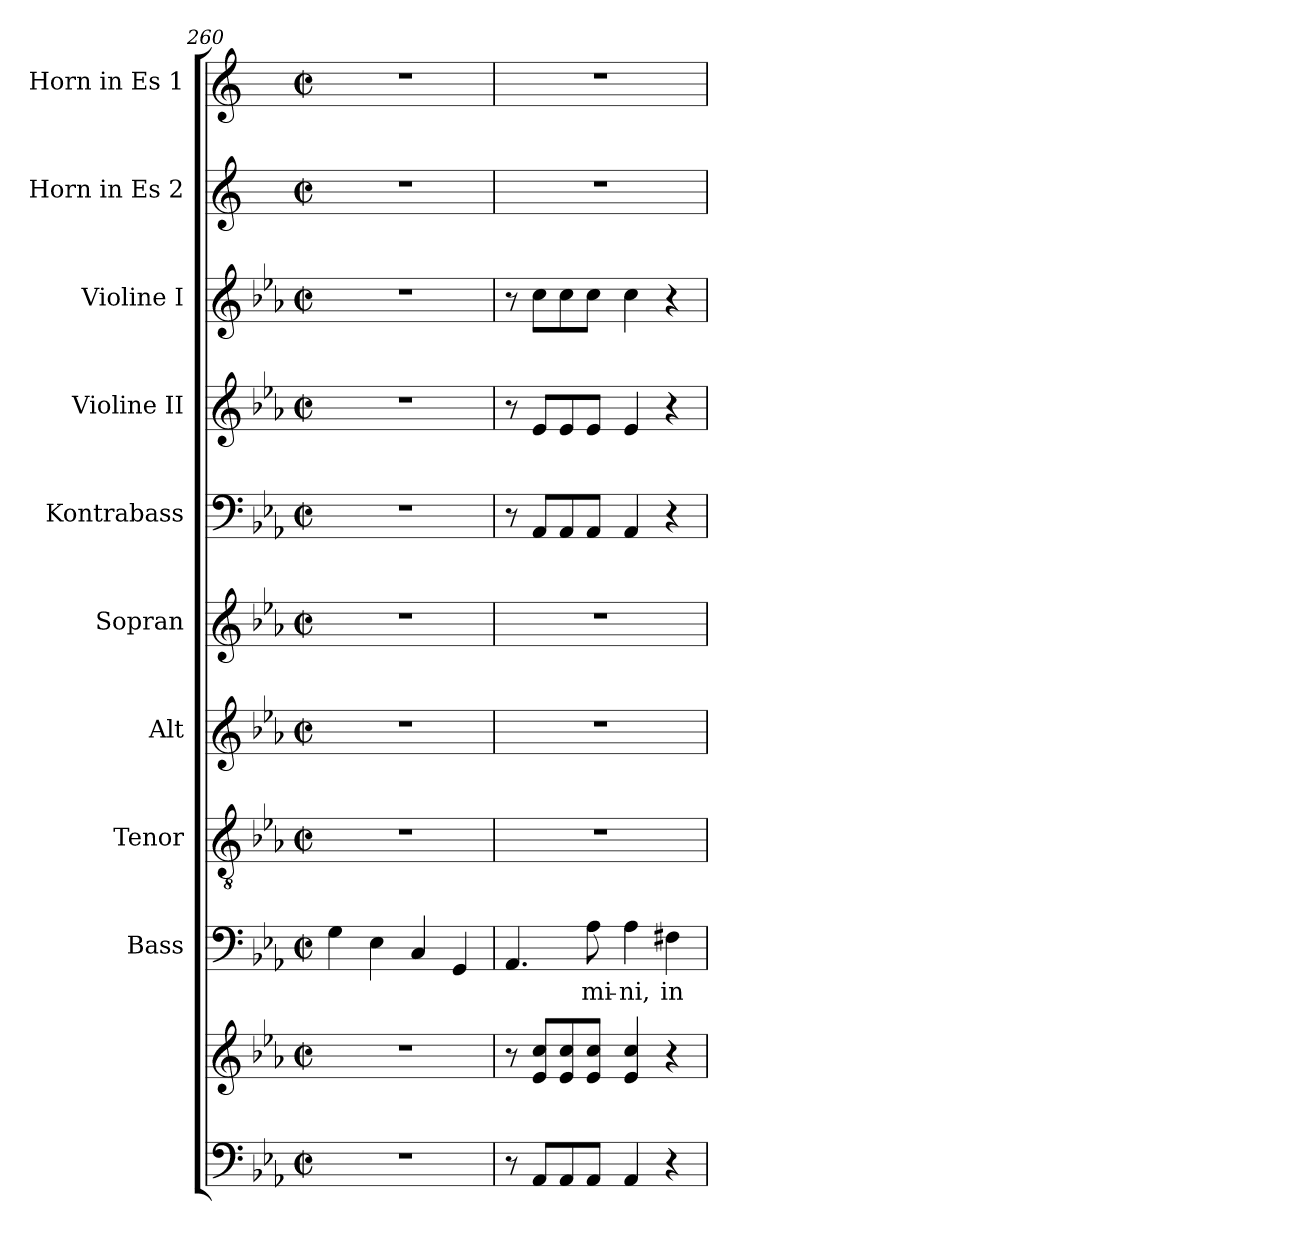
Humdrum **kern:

**kern	**kern	**kern	**text	**kern	**kern	**kern	**kern	**kern	**kern	**kern	**kern
*part10	*part10	*part9	*part9	*part8	*part7	*part6	*part5	*part4	*part3	*part2	*part1
*staff11	*staff10	*staff9	*staff9	*staff8	*staff7	*staff6	*staff5	*staff4	*staff3	*staff2	*staff1
*	*	*I"Bass	*	*I"Tenor	*I"Alt	*I"Sopran	*I"Kontrabass	*I"Violine II	*I"Violine I	*I"Horn in Es 2	*I"Horn in Es 1
*	*	*I'B.	*	*I'T.	*I'A.	*I'S.	*I'Kb.	*I'Vl. II	*I'Vl. I	*I'Hr. Es 2	*I'Hr. Es 1
*clefF4	*clefG2	*clefF4	*	*clefGv2	*clefG2	*clefG2	*clefF4	*clefG2	*clefG2	*clefG2	*clefG2
*	*	*	*	*	*	*	*ITrd7c12	*	*	*ITrd5c9	*ITrd5c9
*k[b-e-a-]	*k[b-e-a-]	*k[b-e-a-]	*	*k[b-e-a-]	*k[b-e-a-]	*k[b-e-a-]	*k[b-e-a-]	*k[b-e-a-]	*k[b-e-a-]	*k[b-e-a-]	*k[b-e-a-]
*E-:	*E-:	*E-:	*	*E-:	*E-:	*E-:	*E-:	*E-:	*E-:	*E-:	*E-:
*M2/2	*M2/2	*M2/2	*	*M2/2	*M2/2	*M2/2	*M2/2	*M2/2	*M2/2	*M2/2	*M2/2
*met(c|)	*met(c|)	*met(c|)	*	*met(c|)	*met(c|)	*met(c|)	*met(c|)	*met(c|)	*met(c|)	*met(c|)	*met(c|)
=260	=260	=260	=260	=260	=260	=260	=260	=260	=260	=260	=260
1r	1r	4G\	.	1r	1r	1r	1r	1r	1r	1r	1r
.	.	4E-\	.	.	.	.	.	.	.	.	.
.	.	4C/	.	.	.	.	.	.	.	.	.
.	.	4GG/	.	.	.	.	.	.	.	.	.
=261	=261	=261	=261	=261	=261	=261	=261	=261	=261	=261	=261
8r	8r	4.AA-/	.	1r	1r	1r	8r	8r	8r	1r	1r
8AA-/L	8e-/ 8cc/L	.	.	.	.	.	8AAA-/L	8e-/L	8cc\L	.	.
8AA-/	8e-/ 8cc/	.	.	.	.	.	8AAA-/	8e-/	8cc\	.	.
!	!	!	!LO:LY:b	!	!	!	!	!	!	!	!
8AA-/J	8e-/ 8cc/J	8A-\	-mi-	.	.	.	8AAA-/J	8e-/J	8cc\J	.	.
!	!	!	!LO:LY:b	!	!	!	!	!	!	!	!
4AA-/	4e-/ 4cc/	4A-\	-ni,	.	.	.	4AAA-/	4e-/	4cc\	.	.
!	!	!	!LO:LY:b	!	!	!	!	!	!	!	!
4r	4r	4F#X\	in	.	.	.	4r	4r	4r	.	.
=	=	=	=	=	=	=	=	=	=	=	=
*-	*-	*-	*-	*-	*-	*-	*-	*-	*-	*-	*-
